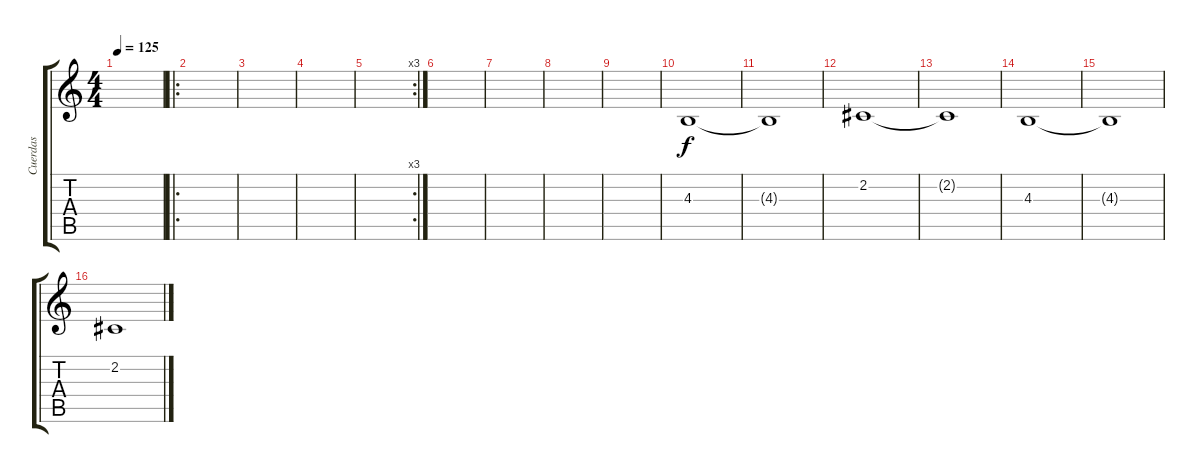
\track ("Cuerdas" "Cuerdas") {instrument pad8sweep}
\staff {score tabs}
\tuning (E4 B3 G3 D3 A2 E2) {hide}
\ts (4 4)
\tempo 125
\clef g2
\ks c
|
\ro
|
|
|
\rc 3
|
|
|
|
|
4.3.1 |
4.3{t}.1 |
2.2.1 |
2.2{t}.1 |
4.3.1 |
4.3{t}.1 |
2.2.1
